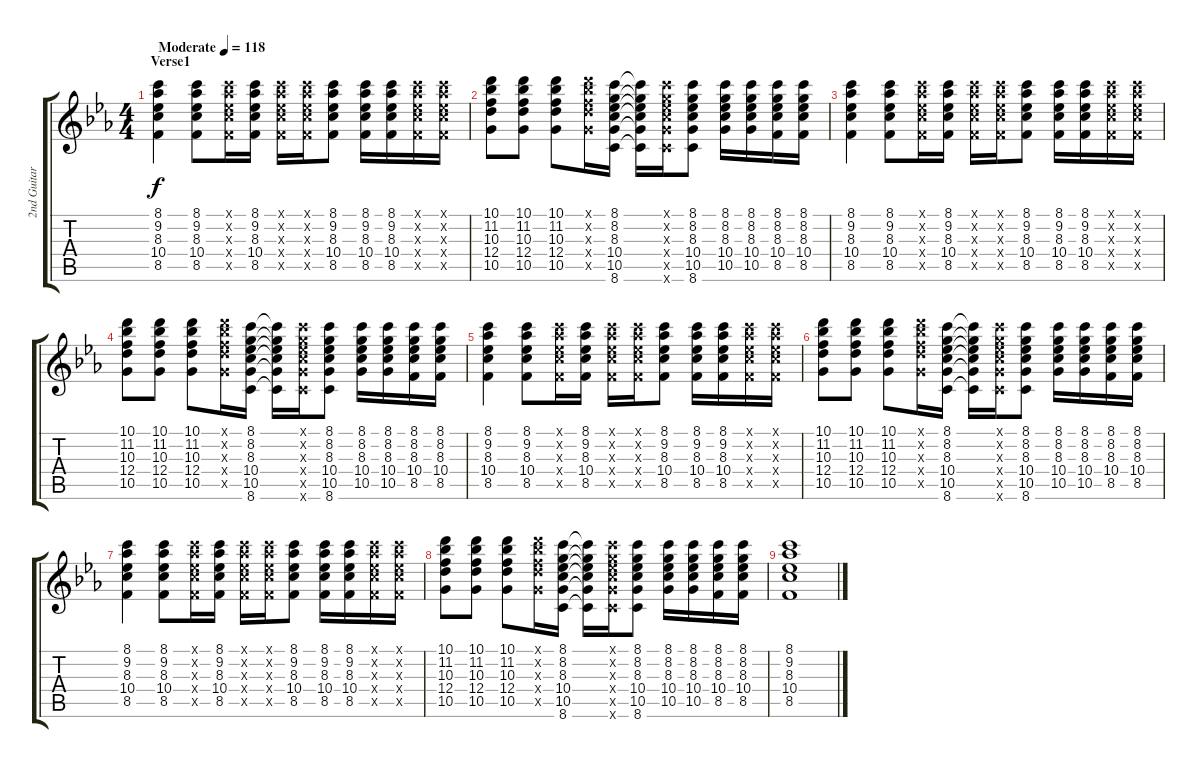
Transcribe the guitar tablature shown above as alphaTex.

\track ("2nd Guitar" "2nd Guitar") {instrument electricguitarclean}
\staff {score tabs}
\tuning (E4 B3 G3 D3 A2 E2) {hide}
\ts (4 4)
\section ("" "Verse1")
\tempo (118 "Moderate")
\clef g2
\ks cminor
(8.1 9.2 8.3 10.4 8.5).4{dy f instrument electricguitarclean} (8.1 9.2 8.3 10.4 8.5).8 (8.1{x} 9.2{x} 8.3{x} 10.4{x} 8.5{x}).16 (8.1 9.2 8.3 10.4 8.5).16 (8.1{x} 9.2{x} 8.3{x} 10.4{x} 8.5{x}).16 (8.1{x} 9.2{x} 8.3{x} 10.4{x} 8.5{x}).16 (8.1 9.2 8.3 10.4 8.5).8 (8.1 9.2 8.3 10.4 8.5).16 (8.1 9.2 8.3 10.4 8.5).16 (8.1{x} 9.2{x} 8.3{x} 10.4{x} 8.5{x}).16 (8.1{x} 9.2{x} 8.3{x} 10.4{x} 8.5{x}).16 |
(10.1 11.2 10.3 12.4 10.5).8 (10.1 11.2 10.3 12.4 10.5).8 (10.1 11.2 10.3 12.4 10.5).8 (10.1{x} 11.2{x} 10.3{x} 12.4{x} 10.5{x}).16 (8.1 8.2 8.3 10.4 10.5 8.6).16 (8.1{t} 8.2{t} 8.3{t} 10.4{t} 10.5{t} 8.6{t}).16 (8.1{x} 8.2{x} 8.3{x} 10.4{x} 10.5{x} 8.6{x}).16 (8.1 8.2 8.3 10.4 10.5 8.6).8 (8.1 8.2 8.3 10.4 10.5).16 (8.1 8.2 8.3 10.4 10.5).16 (8.1 8.2 8.3 10.4 8.5).16 (8.1 8.2 8.3 10.4 8.5).16 |
(8.1 9.2 8.3 10.4 8.5).4 (8.1 9.2 8.3 10.4 8.5).8 (8.1{x} 9.2{x} 8.3{x} 10.4{x} 8.5{x}).16 (8.1 9.2 8.3 10.4 8.5).16 (8.1{x} 9.2{x} 8.3{x} 10.4{x} 8.5{x}).16 (8.1{x} 9.2{x} 8.3{x} 10.4{x} 8.5{x}).16 (8.1 9.2 8.3 10.4 8.5).8 (8.1 9.2 8.3 10.4 8.5).16 (8.1 9.2 8.3 10.4 8.5).16 (8.1{x} 9.2{x} 8.3{x} 10.4{x} 8.5{x}).16 (8.1{x} 9.2{x} 8.3{x} 10.4{x} 8.5{x}).16 |
(10.1 11.2 10.3 12.4 10.5).8 (10.1 11.2 10.3 12.4 10.5).8 (10.1 11.2 10.3 12.4 10.5).8 (10.1{x} 11.2{x} 10.3{x} 12.4{x} 10.5{x}).16 (8.1 8.2 8.3 10.4 10.5 8.6).16 (8.1{t} 8.2{t} 8.3{t} 10.4{t} 10.5{t} 8.6{t}).16 (8.1{x} 8.2{x} 8.3{x} 10.4{x} 10.5{x} 8.6{x}).16 (8.1 8.2 8.3 10.4 10.5 8.6).8 (8.1 8.2 8.3 10.4 10.5).16 (8.1 8.2 8.3 10.4 10.5).16 (8.1 8.2 8.3 10.4 8.5).16 (8.1 8.2 8.3 10.4 8.5).16 |
(8.1 9.2 8.3 10.4 8.5).4 (8.1 9.2 8.3 10.4 8.5).8 (8.1{x} 9.2{x} 8.3{x} 10.4{x} 8.5{x}).16 (8.1 9.2 8.3 10.4 8.5).16 (8.1{x} 9.2{x} 8.3{x} 10.4{x} 8.5{x}).16 (8.1{x} 9.2{x} 8.3{x} 10.4{x} 8.5{x}).16 (8.1 9.2 8.3 10.4 8.5).8 (8.1 9.2 8.3 10.4 8.5).16 (8.1 9.2 8.3 10.4 8.5).16 (8.1{x} 9.2{x} 8.3{x} 10.4{x} 8.5{x}).16 (8.1{x} 9.2{x} 8.3{x} 10.4{x} 8.5{x}).16 |
(10.1 11.2 10.3 12.4 10.5).8 (10.1 11.2 10.3 12.4 10.5).8 (10.1 11.2 10.3 12.4 10.5).8 (10.1{x} 11.2{x} 10.3{x} 12.4{x} 10.5{x}).16 (8.1 8.2 8.3 10.4 10.5 8.6).16 (8.1{t} 8.2{t} 8.3{t} 10.4{t} 10.5{t} 8.6{t}).16 (8.1{x} 8.2{x} 8.3{x} 10.4{x} 10.5{x} 8.6{x}).16 (8.1 8.2 8.3 10.4 10.5 8.6).8 (8.1 8.2 8.3 10.4 10.5).16 (8.1 8.2 8.3 10.4 10.5).16 (8.1 8.2 8.3 10.4 8.5).16 (8.1 8.2 8.3 10.4 8.5).16 |
(8.1 9.2 8.3 10.4 8.5).4 (8.1 9.2 8.3 10.4 8.5).8 (8.1{x} 9.2{x} 8.3{x} 10.4{x} 8.5{x}).16 (8.1 9.2 8.3 10.4 8.5).16 (8.1{x} 9.2{x} 8.3{x} 10.4{x} 8.5{x}).16 (8.1{x} 9.2{x} 8.3{x} 10.4{x} 8.5{x}).16 (8.1 9.2 8.3 10.4 8.5).8 (8.1 9.2 8.3 10.4 8.5).16 (8.1 9.2 8.3 10.4 8.5).16 (8.1{x} 9.2{x} 8.3{x} 10.4{x} 8.5{x}).16 (8.1{x} 9.2{x} 8.3{x} 10.4{x} 8.5{x}).16 |
(10.1 11.2 10.3 12.4 10.5).8 (10.1 11.2 10.3 12.4 10.5).8 (10.1 11.2 10.3 12.4 10.5).8 (10.1{x} 11.2{x} 10.3{x} 12.4{x} 10.5{x}).16 (8.1 8.2 8.3 10.4 10.5 8.6).16 (8.1{t} 8.2{t} 8.3{t} 10.4{t} 10.5{t} 8.6{t}).16 (8.1{x} 8.2{x} 8.3{x} 10.4{x} 10.5{x} 8.6{x}).16 (8.1 8.2 8.3 10.4 10.5 8.6).8 (8.1 8.2 8.3 10.4 10.5).16 (8.1 8.2 8.3 10.4 10.5).16 (8.1 8.2 8.3 10.4 8.5).16 (8.1 8.2 8.3 10.4 8.5).16 |
(8.1 9.2 8.3 10.4 8.5).1
